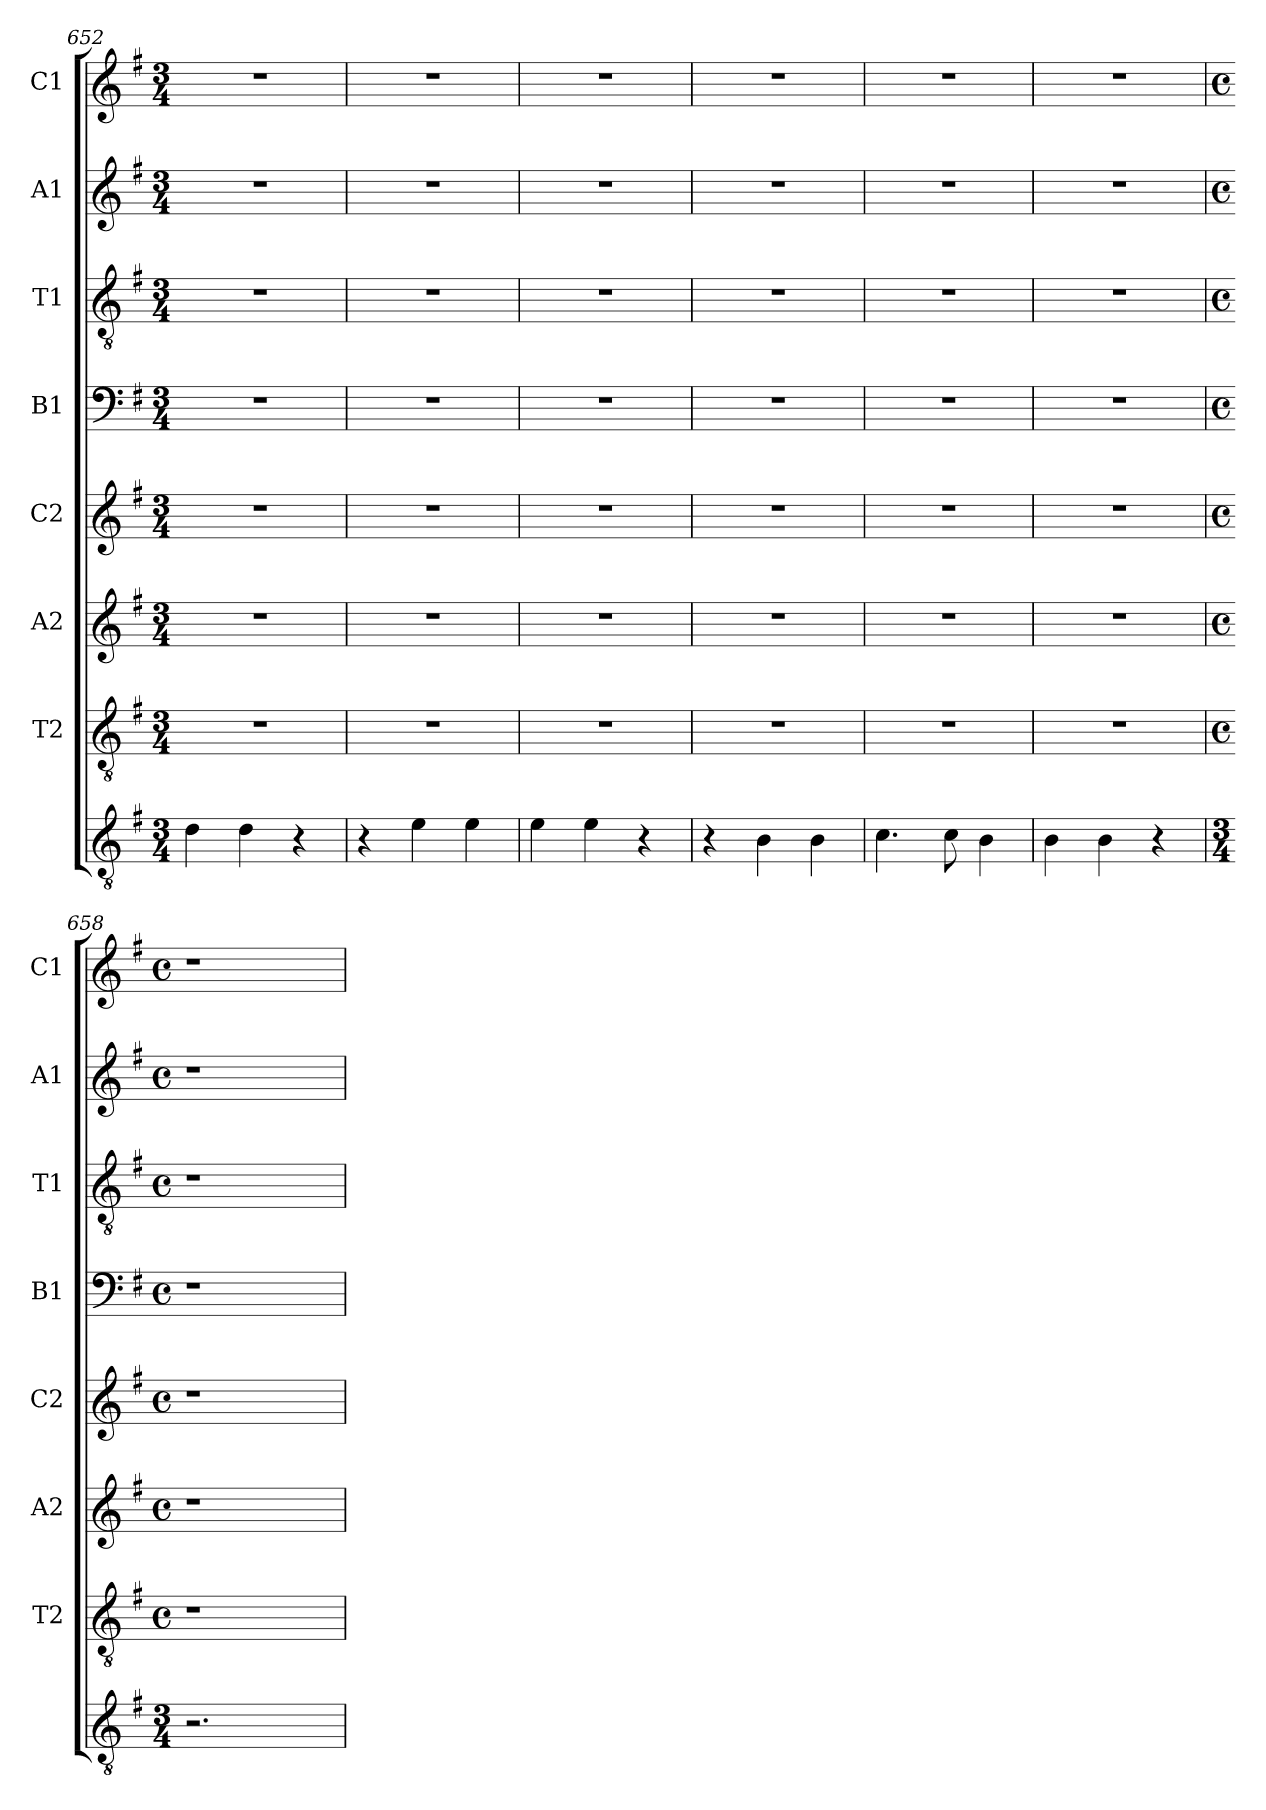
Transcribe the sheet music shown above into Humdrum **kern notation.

**kern	**kern	**kern	**kern	**kern	**kern	**kern	**kern
*part8	*part7	*part6	*part5	*part4	*part3	*part2	*part1
*staff8	*staff7	*staff6	*staff5	*staff4	*staff3	*staff2	*staff1
*	*I"T2	*I"A2	*I"C2	*I"B1	*I"T1	*I"A1	*I"C1
*	*I'T2	*I'A2	*I'C2	*I'B1	*I'T1	*I'A1	*I'C1
*clefGv2	*clefGv2	*clefG2	*clefG2	*clefF4	*clefGv2	*clefG2	*clefG2
*k[f#]	*k[f#]	*k[f#]	*k[f#]	*k[f#]	*k[f#]	*k[f#]	*k[f#]
*G:	*G:	*G:	*G:	*G:	*G:	*G:	*G:
*M3/4	*M3/4	*M3/4	*M3/4	*M3/4	*M3/4	*M3/4	*M3/4
=652	=652	=652	=652	=652	=652	=652	=652
4d\	2.r	2.r	2.r	2.r	2.r	2.r	2.r
4d\	.	.	.	.	.	.	.
4r	.	.	.	.	.	.	.
!!LO:LB:g=z
=653	=653	=653	=653	=653	=653	=653	=653
4r	2.r	2.r	2.r	2.r	2.r	2.r	2.r
4e\	.	.	.	.	.	.	.
4e\	.	.	.	.	.	.	.
=654	=654	=654	=654	=654	=654	=654	=654
4e\	2.r	2.r	2.r	2.r	2.r	2.r	2.r
4e\	.	.	.	.	.	.	.
4r	.	.	.	.	.	.	.
=655	=655	=655	=655	=655	=655	=655	=655
4r	2.r	2.r	2.r	2.r	2.r	2.r	2.r
4B\	.	.	.	.	.	.	.
4B\	.	.	.	.	.	.	.
=656	=656	=656	=656	=656	=656	=656	=656
4.c\	2.r	2.r	2.r	2.r	2.r	2.r	2.r
8c\	.	.	.	.	.	.	.
4B\	.	.	.	.	.	.	.
=657	=657	=657	=657	=657	=657	=657	=657
4B\	2.r	2.r	2.r	2.r	2.r	2.r	2.r
4B\	.	.	.	.	.	.	.
4r	.	.	.	.	.	.	.
=658	=658	=658	=658	=658	=658	=658	=658
*M3/4	*M4/4	*M4/4	*M4/4	*M4/4	*M4/4	*M4/4	*M4/4
*	*met(c)	*met(c)	*met(c)	*met(c)	*met(c)	*met(c)	*met(c)
2.r	1r	1r	1r	1r	1r	1r	1r
4ryy	.	.	.	.	.	.	.
=	=	=	=	=	=	=	=
*-	*-	*-	*-	*-	*-	*-	*-
